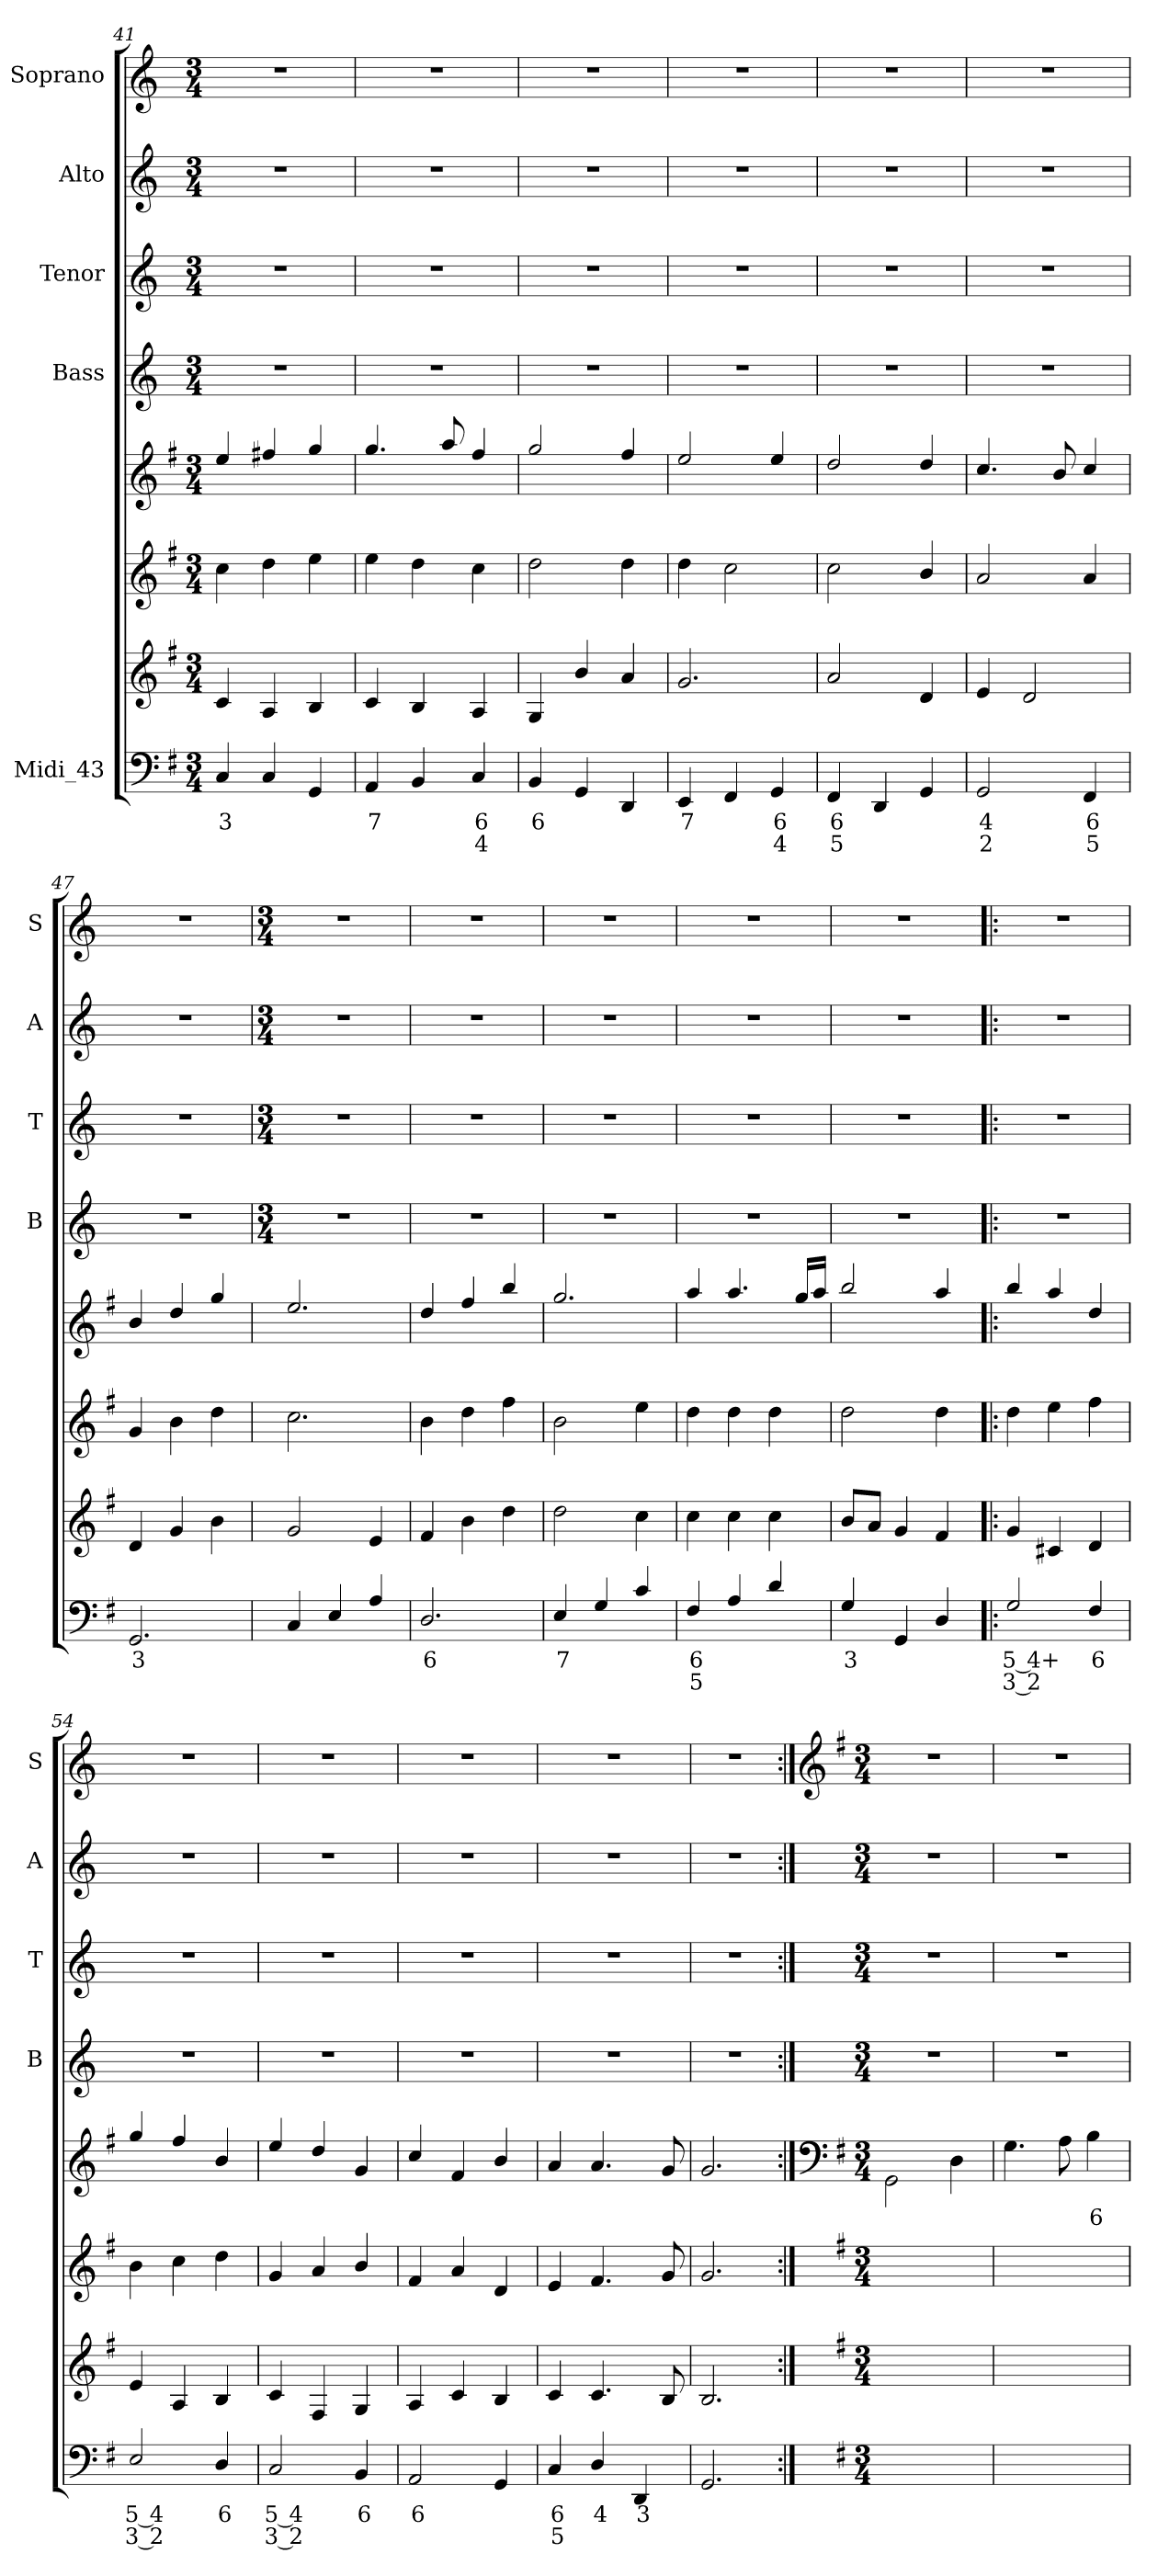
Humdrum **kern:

**kern	**text	**text	**kern	**kern	**kern	**text	**kern	**kern	**kern	**kern
*part5	*part5	*part5	*part5	*part5	*part5	*part5	*part4	*part3	*part2	*part1
*staff8	*staff8	*staff8	*staff7	*staff6	*staff5	*staff5	*staff4	*staff3	*staff2	*staff1
*I"Midi_43	*	*	*	*	*	*	*I"Bass	*I"Tenor	*I"Alto	*I"Soprano
*	*	*	*	*	*	*	*I'B	*I'T	*I'A	*I'S
*clefF4	*	*	*clefG2	*clefG2	*clefG2	*	*clefG2	*clefG2	*clefG2	*clefG2
*k[f#]	*	*	*k[f#]	*k[f#]	*k[f#]	*	*k[]	*k[]	*k[]	*k[]
*M3/4	*	*	*M3/4	*M3/4	*M3/4	*	*M3/4	*M3/4	*M3/4	*M3/4
=41	=41	=41	=41	=41	=41	=41	=41	=41	=41	=41
*^	*	*	*	*	*	*	*	*	*	*
!	!	!LO:LY:b	!	!	!	!	!	!	!	!	!
2.ryy	4C/	3	.	4c/	4cc\	4ee/	.	2.r	2.r	2.r	2.r
.	4C/	.	.	4A/	4dd\	4ff#X/	.	.	.	.	.
.	4GG/	.	.	4B/	4ee\	4gg/	.	.	.	.	.
=42	=42	=42	=42	=42	=42	=42	=42	=42	=42	=42	=42
!	!	!LO:LY:b	!	!	!	!	!	!	!	!	!
2.ryy	4AA/	7	.	4c/	4ee\	4.gg/	.	2.r	2.r	2.r	2.r
.	4BB/	.	.	4B/	4dd\	.	.	.	.	.	.
.	.	.	.	.	.	8aa/	.	.	.	.	.
!	!	!LO:LY:b	!LO:LY:b	!	!	!	!	!	!	!	!
.	4C/	6	4	4A/	4cc\	4ff#/	.	.	.	.	.
=43	=43	=43	=43	=43	=43	=43	=43	=43	=43	=43	=43
!	!	!LO:LY:b	!	!	!	!	!	!	!	!	!
2.ryy	4BB/	6	.	4G/	2dd\	2gg/	.	2.r	2.r	2.r	2.r
.	4GG/	.	.	4b/	.	.	.	.	.	.	.
.	4DD/	.	.	4a/	4dd\	4ff#/	.	.	.	.	.
=44	=44	=44	=44	=44	=44	=44	=44	=44	=44	=44	=44
!	!	!LO:LY:b	!	!	!	!	!	!	!	!	!
2.ryy	4EE/	7	.	2.g/	4dd\	2ee/	.	2.r	2.r	2.r	2.r
.	4FF#/	.	.	.	2cc\	.	.	.	.	.	.
!	!	!LO:LY:b	!LO:LY:b	!	!	!	!	!	!	!	!
.	4GG/	6	4	.	.	4ee/	.	.	.	.	.
!!LO:PB:g=z
=45	=45	=45	=45	=45	=45	=45	=45	=45	=45	=45	=45
!	!	!LO:LY:b	!LO:LY:b	!	!	!	!	!	!	!	!
2.ryy	4FF#/	6	5	2a/	2cc\	2dd/	.	2.r	2.r	2.r	2.r
.	4DD/	.	.	.	.	.	.	.	.	.	.
.	4GG/	.	.	4d/	4b/	4dd/	.	.	.	.	.
=46	=46	=46	=46	=46	=46	=46	=46	=46	=46	=46	=46
!	!	!LO:LY:b	!LO:LY:b	!	!	!	!	!	!	!	!
2.ryy	2GG/	4	2	4e/	2a/	4.cc/	.	2.r	2.r	2.r	2.r
.	.	.	.	2d/	.	.	.	.	.	.	.
.	.	.	.	.	.	8b/	.	.	.	.	.
!	!	!LO:LY:b	!LO:LY:b	!	!	!	!	!	!	!	!
.	4FF#/	6	5	.	4a/	4cc/	.	.	.	.	.
=47	=47	=47	=47	=47	=47	=47	=47	=47	=47	=47	=47
!	!	!LO:LY:b	!	!	!	!	!	!	!	!	!
2.ryy	2.GG/	3	.	4d/	4g/	4b/	.	2.r	2.r	2.r	2.r
.	.	.	.	4g/	4b\	4dd/	.	.	.	.	.
.	.	.	.	4b\	4dd\	4gg/	.	.	.	.	.
!!LO:PB:g=z
=48	=48	=48	=48	=48	=48	=48	=48	=48	=48	=48	=48
*	*	*	*	*	*	*	*	*M3/4	*M3/4	*M3/4	*M3/4
2.ryy	4C/	.	.	2g/	2.cc\	2.ee/	.	2.r	2.r	2.r	2.r
.	4E/	.	.	.	.	.	.	.	.	.	.
.	4A/	.	.	4e/	.	.	.	.	.	.	.
=49	=49	=49	=49	=49	=49	=49	=49	=49	=49	=49	=49
!	!	!LO:LY:b	!	!	!	!	!	!	!	!	!
2.ryy	2.D/	6	.	4f#/	4b\	4dd/	.	2.r	2.r	2.r	2.r
.	.	.	.	4b\	4dd\	4ff#/	.	.	.	.	.
.	.	.	.	4dd\	4ff#\	4bb/	.	.	.	.	.
=50	=50	=50	=50	=50	=50	=50	=50	=50	=50	=50	=50
!	!	!LO:LY:b	!	!	!	!	!	!	!	!	!
2.ryy	4E/	7	.	2dd\	2b\	2.gg/	.	2.r	2.r	2.r	2.r
.	4G/	.	.	.	.	.	.	.	.	.	.
.	4c/	.	.	4cc\	4ee\	.	.	.	.	.	.
=51	=51	=51	=51	=51	=51	=51	=51	=51	=51	=51	=51
!	!	!LO:LY:b	!LO:LY:b	!	!	!	!	!	!	!	!
2.ryy	4F#/	6	5	4cc\	4dd\	4aa/	.	2.r	2.r	2.r	2.r
.	4A/	.	.	4cc\	4dd\	4.aa/	.	.	.	.	.
.	4d/	.	.	4cc\	4dd\	.	.	.	.	.	.
.	.	.	.	.	.	16gg/LL	.	.	.	.	.
.	.	.	.	.	.	16aa/JJ	.	.	.	.	.
=52	=52	=52	=52	=52	=52	=52	=52	=52	=52	=52	=52
!	!	!LO:LY:b	!	!	!	!	!	!	!	!	!
2.ryy	4G/	3	.	8b/L	2dd\	2bb/	.	2.r	2.r	2.r	2.r
.	.	.	.	8a/J	.	.	.	.	.	.	.
.	4GG/	.	.	4g/	.	.	.	.	.	.	.
.	4D/	.	.	4f#/	4dd\	4aa/	.	.	.	.	.
=53!|:	=53!|:	=53!|:	=53!|:	=53!|:	=53!|:	=53!|:	=53!|:	=53!|:	=53!|:	=53!|:	=53!|:
!	!	!LO:LY:b	!LO:LY:b	!	!	!	!	!	!	!	!
2.ryy	2G/	5 4+	3 2	4g/	4dd\	4bb/	.	2.r	2.r	2.r	2.r
.	.	.	.	4c#X/	4ee\	4aa/	.	.	.	.	.
!	!	!LO:LY:b	!	!	!	!	!	!	!	!	!
.	4F#/	6	.	4d/	4ff#\	4dd/	.	.	.	.	.
=54	=54	=54	=54	=54	=54	=54	=54	=54	=54	=54	=54
!	!	!LO:LY:b	!LO:LY:b	!	!	!	!	!	!	!	!
2.ryy	2E/	5 4	3 2	4e/	4b\	4gg/	.	2.r	2.r	2.r	2.r
.	.	.	.	4A/	4cc\	4ff#/	.	.	.	.	.
!	!	!LO:LY:b	!	!	!	!	!	!	!	!	!
.	4D/	6	.	4B/	4dd\	4b/	.	.	.	.	.
=55	=55	=55	=55	=55	=55	=55	=55	=55	=55	=55	=55
!	!	!LO:LY:b	!LO:LY:b	!	!	!	!	!	!	!	!
2.ryy	2C/	5 4	3 2	4c/	4g/	4ee/	.	2.r	2.r	2.r	2.r
.	.	.	.	4F#/	4a/	4dd/	.	.	.	.	.
!	!	!LO:LY:b	!	!	!	!	!	!	!	!	!
.	4BB/	6	.	4G/	4b/	4g/	.	.	.	.	.
=56	=56	=56	=56	=56	=56	=56	=56	=56	=56	=56	=56
!	!	!LO:LY:b	!	!	!	!	!	!	!	!	!
2.ryy	2AA/	6	.	4A/	4f#/	4cc/	.	2.r	2.r	2.r	2.r
.	.	.	.	4c/	4a/	4f#/	.	.	.	.	.
.	4GG/	.	.	4B/	4d/	4b/	.	.	.	.	.
=57	=57	=57	=57	=57	=57	=57	=57	=57	=57	=57	=57
!	!	!LO:LY:b	!LO:LY:b	!	!	!	!	!	!	!	!
2.ryy	4C/	6	5	4c/	4e/	4a/	.	2.r	2.r	2.r	2.r
!	!	!LO:LY:b	!	!	!	!	!	!	!	!	!
.	4D/	4	.	4.c/	4.f#/	4.a/	.	.	.	.	.
!	!	!LO:LY:b	!	!	!	!	!	!	!	!	!
.	4DD/	3	.	.	.	.	.	.	.	.	.
.	.	.	.	8B/	8g/	8g/	.	.	.	.	.
=58	=58	=58	=58	=58	=58	=58	=58	=58	=58	=58	=58
2.ryy	2.GG/	.	.	2.B/	2.g/	2.g/	.	2.r	2.r	2.r	2.r
*v	*v	*	*	*	*	*	*	*	*	*	*
!!LO:PB:g=z
=59:|!	=59:|!	=59:|!	=59:|!	=59:|!	=59:|!	=59:|!	=59:|!	=59:|!	=59:|!	=59:|!
*	*	*	*	*	*clefF4	*	*	*	*	*clefG2
*	*	*	*	*	*	*	*	*	*	*k[f#]
*	*	*	*	*	*	*	*	*	*	*G:
*M3/4	*	*	*M3/4	*M3/4	*M3/4	*	*M3/4	*M3/4	*M3/4	*M3/4
*	*	*	*	*	*^	*	*	*	*	*
2.ryy	.	.	2.ryy	2.ryy	2.ryy	2GG\	.	2.r	2.r	2.r	2.r
.	.	.	.	.	.	4D\	.	.	.	.	.
=60	=60	=60	=60	=60	=60	=60	=60	=60	=60	=60	=60
2.ryy	.	.	2.ryy	2.ryy	2.ryy	4.G\	.	2.r	2.r	2.r	2.r
.	.	.	.	.	.	8A\	.	.	.	.	.
!	!	!	!	!	!	!	!LO:LY:b	!	!	!	!
.	.	.	.	.	.	4B\	6	.	.	.	.
*	*	*	*	*	*v	*v	*	*	*	*	*
=	=	=	=	=	=	=	=	=	=	=
*-	*-	*-	*-	*-	*-	*-	*-	*-	*-	*-
